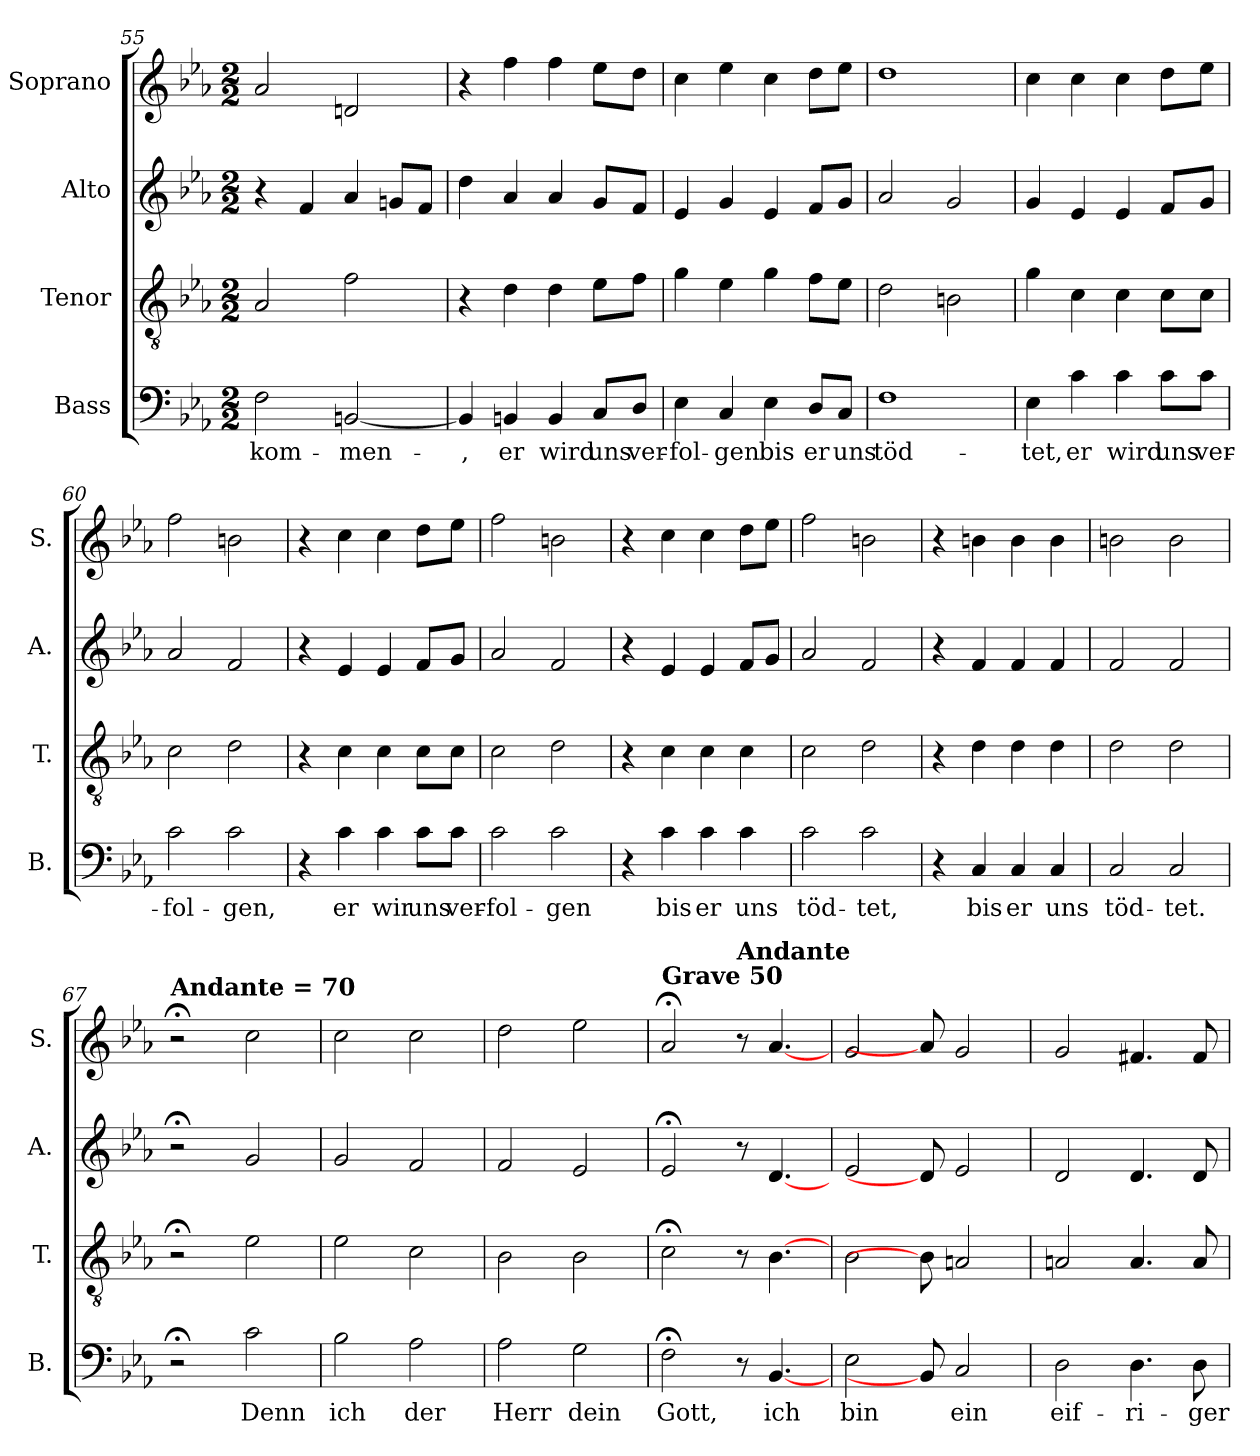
**kern	**text	**kern	**kern	**kern
*part4	*part4	*part3	*part2	*part1
*staff4	*staff4	*staff3	*staff2	*staff1
*I"Bass	*	*I"Tenor	*I"Alto	*I"Soprano
*I'B.	*	*I'T.	*I'A.	*I'S.
*clefF4	*	*clefGv2	*clefG2	*clefG2
*k[b-e-a-]	*	*k[b-e-a-]	*k[b-e-a-]	*k[b-e-a-]
*M2/2	*	*M2/2	*M2/2	*M2/2
=55	=55	=55	=55	=55
2F\	-kom-	2A-/	4r	2a-/
.	.	.	4f/	.
[2BBn/	-men-	2f\	4a-/	2dn/
.	.	.	8gn/L	.
.	.	.	8f/J	.
=56	=56	=56	=56	=56
4BB/]	-,	4r	4dd\	4r
4BBn/	er	4d\	4a-/	4ff\
4BB/	wird	4d\	4a-/	4ff\
8C/L	uns	8e-\L	8g/L	8ee-\L
8D/J	ver-	8f\J	8f/J	8dd\J
=57	=57	=57	=57	=57
4E-\	-fol-	4g\	4e-/	4cc\
4C/	-gen	4e-\	4g/	4ee-\
4E-\	bis	4g\	4e-/	4cc\
8D/L	er	8f\L	8f/L	8dd\L
8C/J	uns	8e-\J	8g/J	8ee-\J
=58	=58	=58	=58	=58
1F	töd-	2d\	2a-/	1dd
.	.	2Bn\	2g/	.
=59	=59	=59	=59	=59
4E-\	-tet,	4g\	4g/	4cc\
4c\	er	4c\	4e-/	4cc\
4c\	wird	4c\	4e-/	4cc\
8c\L	uns	8c\L	8f/L	8dd\L
8c\J	ver-	8c\J	8g/J	8ee-\J
=60	=60	=60	=60	=60
2c\	-fol-	2c\	2a-/	2ff\
2c\	-gen,	2d\	2f/	2bn\
=61	=61	=61	=61	=61
4r	.	4r	4r	4r
4c\	er	4c\	4e-/	4cc\
4c\	wir	4c\	4e-/	4cc\
8c\L	uns	8c\L	8f/L	8dd\L
8c\J	ver-	8c\J	8g/J	8ee-\J
!!LO:LB:g=z
=62	=62	=62	=62	=62
2c\	-fol-	2c\	2a-/	2ff\
2c\	-gen	2d\	2f/	2bn\
=63	=63	=63	=63	=63
4r	.	4r	4r	4r
4c\	bis	4c\	4e-/	4cc\
4c\	er	4c\	4e-/	4cc\
4c\	uns	4c\	8f/L	8dd\L
.	.	.	8g/J	8ee-\J
=64	=64	=64	=64	=64
2c\	töd-	2c\	2a-/	2ff\
2c\	-tet,	2d\	2f/	2bn\
=65	=65	=65	=65	=65
4r	.	4r	4r	4r
4C/	bis	4d\	4f/	4bn\
4C/	er	4d\	4f/	4b\
4C/	uns	4d\	4f/	4b\
=66	=66	=66	=66	=66
2C/	töd-	2d\	2f/	2bn\
2C/	-tet.	2d\	2f/	2b\
=67	=67	=67	=67	=67
!	!	!	!	!LO:TX:a:B:t=Andante   = 70
2r;<	.	2r;<	2r;<	2r;<
2c\	Denn	2e-\	2g/	2cc\
=68	=68	=68	=68	=68
2B-\	ich	2e-\	2g/	2cc\
2A-\	der	2c\	2f/	2cc\
=69	=69	=69	=69	=69
2A-\	Herr	2B-\	2f/	2dd\
2G\	dein	2B-\	2e-/	2ee-\
=70	=70	=70	=70	=70
!	!	!	!	!LO:TX:a:B:t=Grave 50
2F;<\	Gott,	2c;<\	2e-;</	2a-;</
!	!	!	!	!LO:TX:a:B:t=Andante
8r	.	8r	8r	8r
[4.BB-/	ich	[4.B-\	[4.d/	[4.a-/
=71	=71	=71	=71	=71
2E-\	bin	2B-\	2e-/	2g/
8BB-/]	.	8B-\]	8d/]	8a-/]
2C/	ein	2An/	2e-/	2g/
=72	=72	=72	=72	=72
2D\	eif-	2An/	2d/	2g/
4.D\	-ri-	4.A/	4.d/	4.f#X/
8D\	-ger	8A/	8d/	8f#/
=	=	=	=	=
*-	*-	*-	*-	*-
